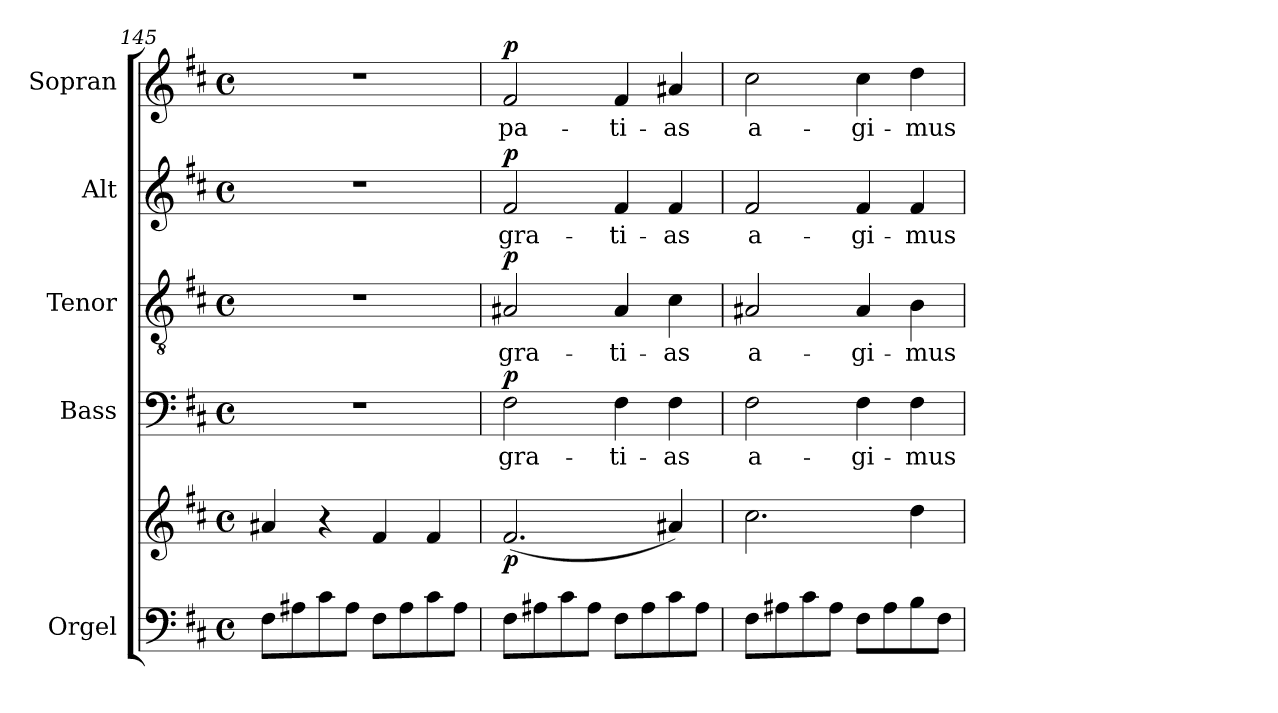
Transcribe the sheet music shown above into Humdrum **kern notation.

**kern	**kern	**dynam	**kern	**text	**dynam	**kern	**text	**dynam	**kern	**text	**dynam	**kern	**text	**dynam
*part5	*part5	*part5	*part4	*part4	*part4	*part3	*part3	*part3	*part2	*part2	*part2	*part1	*part1	*part1
*staff6	*staff5	*staff5/6	*staff4	*staff4	*staff4	*staff3	*staff3	*staff3	*staff2	*staff2	*staff2	*staff1	*staff1	*staff1
*I"Orgel	*	*	*I"Bass	*	*	*I"Tenor	*	*	*I"Alt	*	*	*I"Sopran	*	*
*I'Org.	*	*	*I'B.	*	*	*I'T.	*	*	*I'A.	*	*	*I'S.	*	*
!!LO:LB:g=z
*clefF4	*clefG2	*	*clefF4	*	*	*clefGv2	*	*	*clefG2	*	*	*clefG2	*	*
*k[f#c#]	*k[f#c#]	*	*k[f#c#]	*	*	*k[f#c#]	*	*	*k[f#c#]	*	*	*k[f#c#]	*	*
*D:	*D:	*	*D:	*	*	*D:	*	*	*D:	*	*	*D:	*	*
*M4/4	*M4/4	*	*M4/4	*	*	*M4/4	*	*	*M4/4	*	*	*M4/4	*	*
*met(c)	*met(c)	*	*met(c)	*	*	*met(c)	*	*	*met(c)	*	*	*met(c)	*	*
=145	=145	=145	=145	=145	=145	=145	=145	=145	=145	=145	=145	=145	=145	=145
8F#\L	4a#X/	.	1r	.	.	1r	.	.	1r	.	.	1r	.	.
8A#X\	.	.	.	.	.	.	.	.	.	.	.	.	.	.
8c#\	4r	.	.	.	.	.	.	.	.	.	.	.	.	.
8A#\J	.	.	.	.	.	.	.	.	.	.	.	.	.	.
8F#\L	4f#/	.	.	.	.	.	.	.	.	.	.	.	.	.
8A#\	.	.	.	.	.	.	.	.	.	.	.	.	.	.
8c#\	4f#/	.	.	.	.	.	.	.	.	.	.	.	.	.
8A#\J	.	.	.	.	.	.	.	.	.	.	.	.	.	.
=146	=146	=146	=146	=146	=146	=146	=146	=146	=146	=146	=146	=146	=146	=146
!	!	!LO:DY:b	!	!LO:LY:b	!LO:DY:a	!	!LO:LY:b	!LO:DY:a	!	!LO:LY:b	!LO:DY:a	!	!LO:LY:b	!LO:DY:a
8F#\L	(<2.f#/	p	2F#\	gra-	p	2A#X/	gra-	p	2f#/	gra-	p	2f#/	pa-	p
8A#X\	.	.	.	.	.	.	.	.	.	.	.	.	.	.
8c#\	.	.	.	.	.	.	.	.	.	.	.	.	.	.
8A#\J	.	.	.	.	.	.	.	.	.	.	.	.	.	.
!	!	!	!	!LO:LY:b	!	!	!LO:LY:b	!	!	!LO:LY:b	!	!	!LO:LY:b	!
8F#\L	.	.	4F#\	-ti-	.	4A#/	-ti-	.	4f#/	-ti-	.	4f#/	-ti-	.
8A#\	.	.	.	.	.	.	.	.	.	.	.	.	.	.
!	!	!	!	!LO:LY:b	!	!	!LO:LY:b	!	!	!LO:LY:b	!	!	!LO:LY:b	!
8c#\	4a#X/)	.	4F#\	-as	.	4c#\	-as	.	4f#/	-as	.	4a#X/	-as	.
8A#\J	.	.	.	.	.	.	.	.	.	.	.	.	.	.
=147	=147	=147	=147	=147	=147	=147	=147	=147	=147	=147	=147	=147	=147	=147
!	!	!	!	!LO:LY:b	!	!	!LO:LY:b	!	!	!LO:LY:b	!	!	!LO:LY:b	!
8F#\L	2.cc#\	.	2F#\	a-	.	2A#X/	a-	.	2f#/	a-	.	2cc#\	a-	.
8A#X\	.	.	.	.	.	.	.	.	.	.	.	.	.	.
8c#\	.	.	.	.	.	.	.	.	.	.	.	.	.	.
8A#\J	.	.	.	.	.	.	.	.	.	.	.	.	.	.
!	!	!	!	!LO:LY:b	!	!	!LO:LY:b	!	!	!LO:LY:b	!	!	!LO:LY:b	!
8F#\L	.	.	4F#\	-gi-	.	4A#/	-gi-	.	4f#/	-gi-	.	4cc#\	-gi-	.
8A#\	.	.	.	.	.	.	.	.	.	.	.	.	.	.
!	!	!	!	!LO:LY:b	!	!	!LO:LY:b	!	!	!LO:LY:b	!	!	!LO:LY:b	!
8B\	4dd\	.	4F#\	-mus	.	4B\	-mus	.	4f#/	-mus	.	4dd\	-mus	.
8F#\J	.	.	.	.	.	.	.	.	.	.	.	.	.	.
=	=	=	=	=	=	=	=	=	=	=	=	=	=	=
*-	*-	*-	*-	*-	*-	*-	*-	*-	*-	*-	*-	*-	*-	*-
